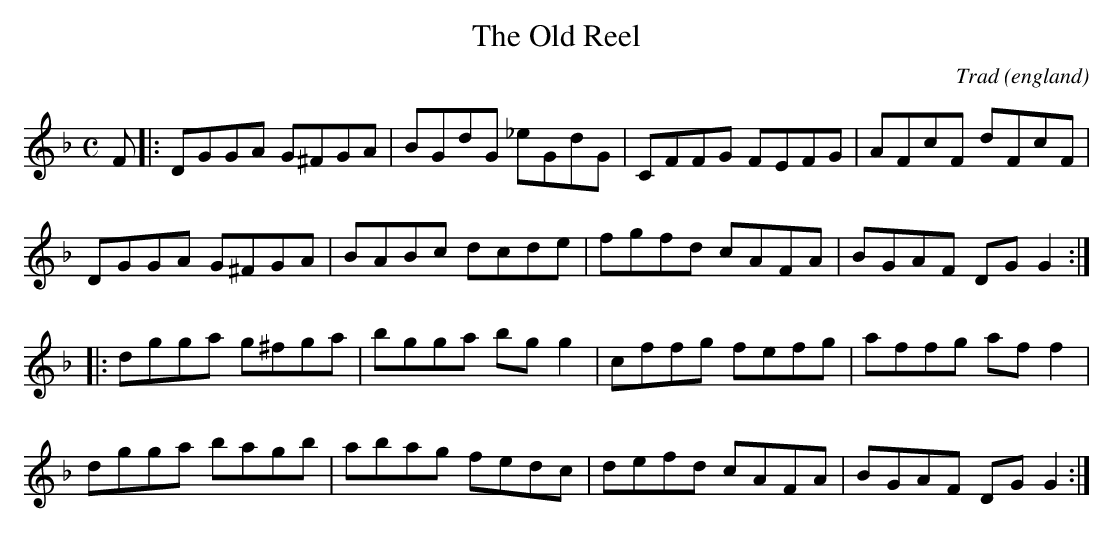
X:1
T:The Old Reel
O:england
C:Trad
M:C
K:GDor
L:1/8
F |: DGGA G^FGA | BGdG _eGdG | CFFG FEFG |AFcF dFcF |
DGGA G^FGA | BABc dcde | fgfd cAFA | BGAF DG G2 :|
|: dgga g^fga | bgga bg g2 | cffg fefg | affg af f2 |
dgga bagb | abag fedc | defd cAFA | BGAF DG G2 :|
